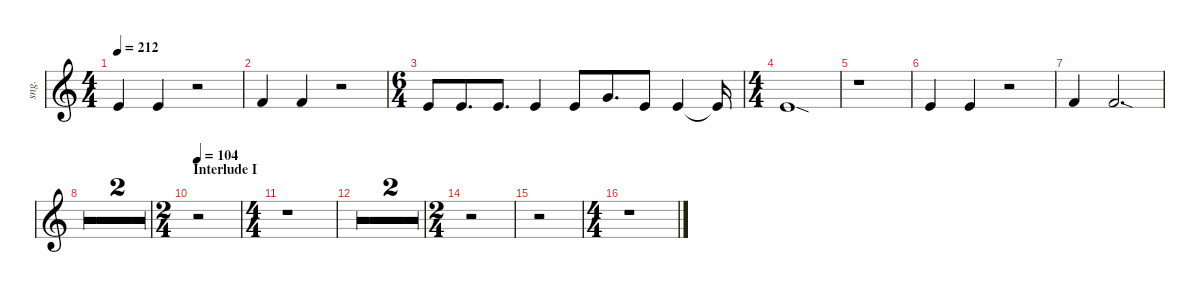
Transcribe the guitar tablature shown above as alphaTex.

\defaultSystemsLayout 4
\hideDynamics
\bracketExtendMode nobrackets
\track ("Vocals" "sng.") {defaultSystemsLayout 4 multiBarRest instrument voiceoohs}
\staff {score}
\tuning (E4 B3 G3 D3 A2 E2)
\ts (4 4)
\beaming (8 2 2 2 2)
\tempo 212
\clef g2
\ks c
5.2.4{dy mf beam Up} 5.2.4{beam Up} r.2{beam Down} |
6.2.4{beam Up} 6.2.4{beam Up} r.2{beam Down} |
\ts (6 4)
\beaming (8 6 6)
5.2.8{beam Up} 5.2.8{d beam Up} 5.2.8{d beam Up} 5.2.4{beam Up} 5.2.8{beam Up} 8.2.8{d beam Up} 5.2.8{beam Up} 5.2.4{beam Up} 5.2{t}.16{beam Up} |
\ts (4 4)
\beaming (8 2 2 2 2)
5.2{sod}.1{beam Up} |
r.1{beam Down} |
5.2.4{beam Up} 5.2.4{beam Up} r.2{beam Down} |
6.2.4{beam Up} 6.2{sod}.2{d beam Up} |
r.1{beam Down} |
r.1{beam Down} |
\ts (2 4)
\beaming (8 2 2)
\section ("" "Interlude I")
\tempo 104
r.2{beam Down} |
\ts (4 4)
\beaming (8 2 2 2 2)
r.1{beam Down} |
r.1{beam Down} |
r.1{beam Down} |
\ts (2 4)
\beaming (8 2 2)
r.2{beam Down} |
r.2{beam Down} |
\ts (4 4)
\beaming (8 2 2 2 2)
r.1{beam Down}
